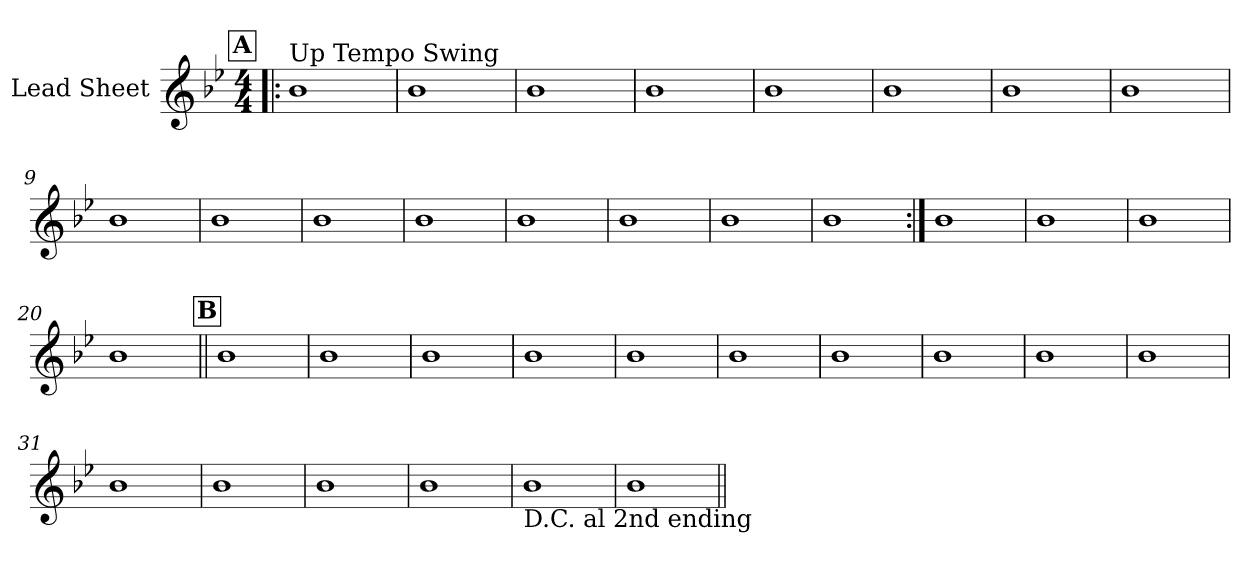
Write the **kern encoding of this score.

**kern
*part1
*staff1
*I"Lead Sheet
*clefG2
*k[b-e-]
*B-:
*M4/4
!!LO:REH:place=s1:a:fs=14:t=A
=1!|:
!LO:TX:a:t=Up Tempo Swing
1b-
=2
1b-
=3
1b-
=4
1b-
!!LO:LB:g=z
=5
1b-
=6
1b-
=7
1b-
=8
1b-
!!LO:LB:g=z
=9
1b-
=10
1b-
=11
1b-
=12
1b-
!!LO:LB:g=z
=13
1b-
=14
1b-
=15
1b-
=16
1b-
!!LO:LB:g=z
=17:|!
1b-
=18
1b-
=19
1b-
=20
1b-
!!LO:LB:g=z
!!LO:REH:place=s1:a:fs=14:t=B
=21||
1b-
=22
1b-
=23
1b-
=24
1b-
!!LO:LB:g=z
=25
1b-
=26
1b-
=27
1b-
=28
1b-
!!LO:LB:g=z
=29
1b-
=30
1b-
=31
1b-
=32
1b-
!!LO:LB:g=z
=33
1b-
=34
1b-
=35
!LO:TX:b:t=D.C. al 2nd ending
1b-
=36
1b-
=||
*-
